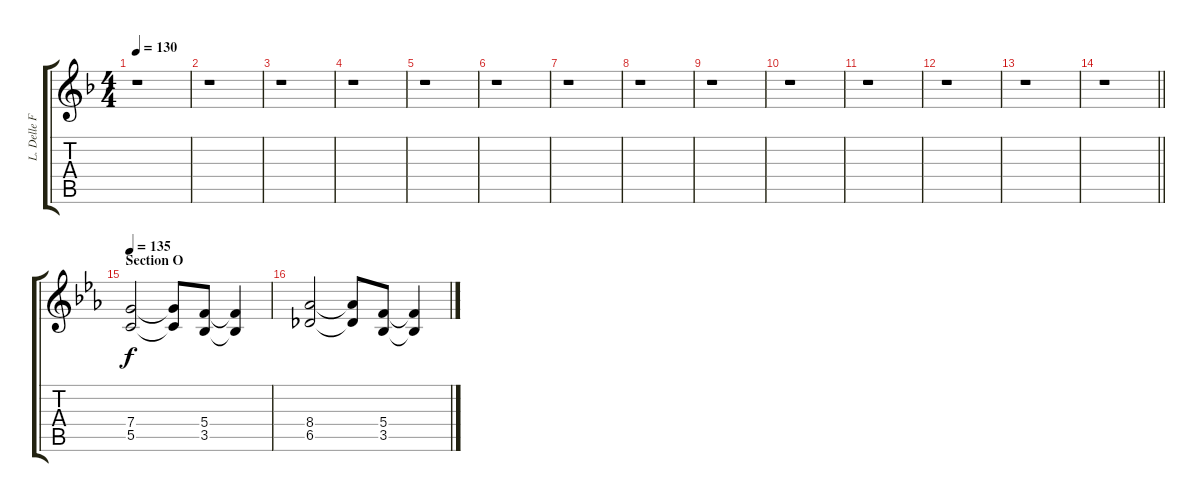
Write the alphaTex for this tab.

\track ("L. Delle Fave (Dist. Guitar L)" "L. Delle F") {instrument overdrivenguitar}
\staff {score tabs}
\tuning (D4 A3 F3 C3 G2 D2) {hide}
\ts (4 4)
\tempo 130
\clef g2
\ks dminor
r.1{dy f} |
r.1 |
r.1 |
r.1 |
r.1 |
r.1 |
r.1 |
r.1 |
r.1 |
r.1 |
r.1 |
r.1 |
r.1 |
\barLineRight lightlight
r.1 |
\section ("" "Section O")
\tempo 135
\ks cminor
(7.4 5.5).2{volume 10} (7.4{t} 5.5{t}).8 (5.4 3.5).8 (5.4{t} 3.5{t}).4 |
(8.4 6.5).2 (8.4{t} 6.5{t}).8 (5.4 3.5).8 (5.4{t} 3.5{t}).4
